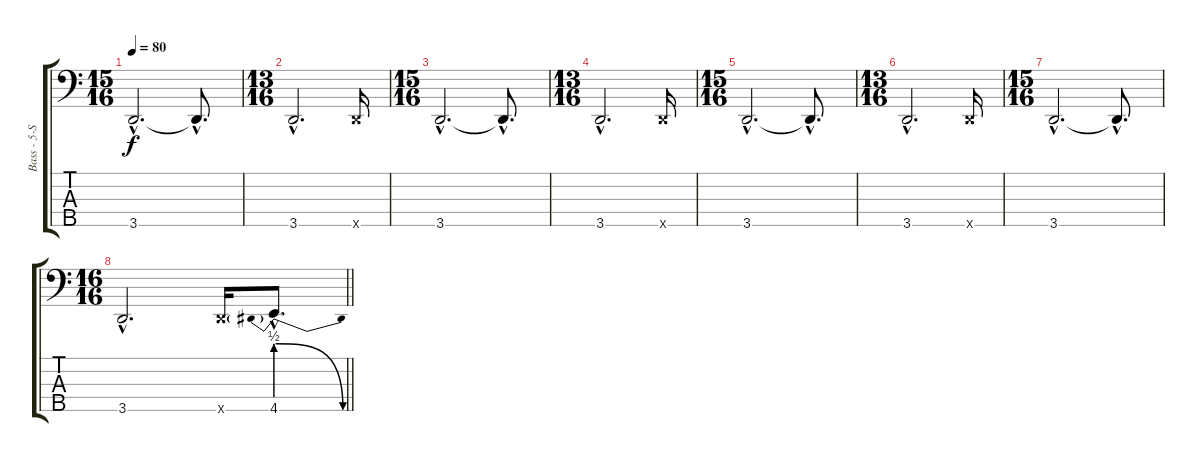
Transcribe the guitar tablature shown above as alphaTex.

\track ("Bass - 5-String B Standard" "Bass - 5-S") {instrument electricbassfinger}
\staff {score tabs}
\tuning (G2 D2 A1 E1 B0) {hide}
\ts (15 16)
\tempo 80
\clef f4
\ks c
3.5{hac}.2{d dy f} 3.5{hac t}.8{d} |
\ts (13 16)
3.5{hac}.2{d} 3.5{x}.16 |
\ts (15 16)
3.5{hac}.2{d} 3.5{hac t}.8{d} |
\ts (13 16)
3.5{hac}.2{d} 3.5{x}.16 |
\ts (15 16)
3.5{hac}.2{d} 3.5{hac t}.8{d} |
\ts (13 16)
3.5{hac}.2{d} 3.5{x}.16 |
\ts (15 16)
3.5{hac}.2{d} 3.5{hac t}.8{d} |
\ts (16 16)
\barLineRight lightlight
3.5{hac}.2{d} 3.5{x}.16 4.5{be (prebendrelease 0 2 60 0) hac}.8{d}
